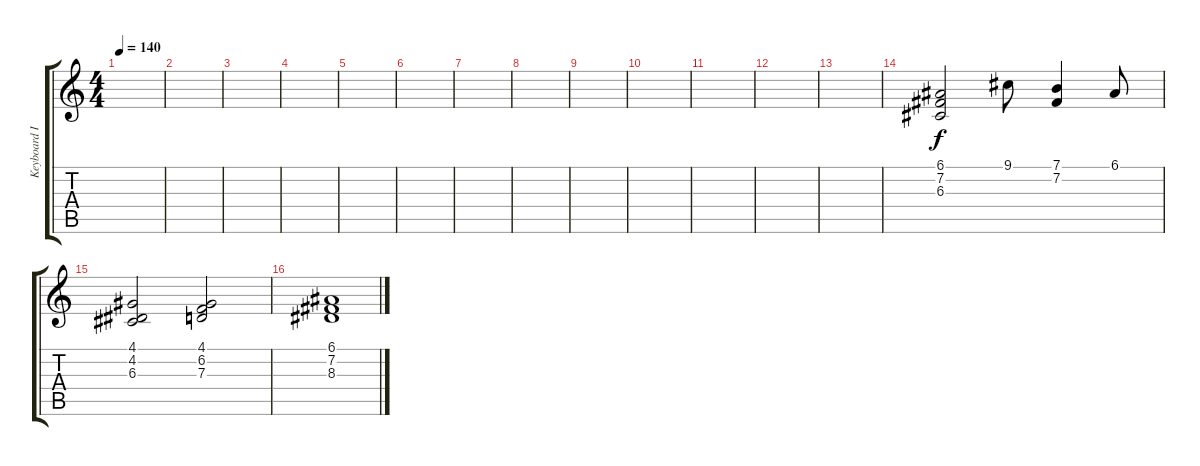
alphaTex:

\track ("Keyboard II" "Keyboard I") {instrument choiraahs}
\staff {score tabs}
\tuning (E4 B3 G3 D3 A2 E2) {hide}
\ts (4 4)
\tempo 140
\clef g2
\ks c
|
|
|
|
|
|
|
|
|
|
|
|
|
(6.1 7.2 6.3).2 9.1.8 (7.1 7.2).4 6.1.8 |
(4.1 4.2 6.3).2 (4.1 6.2 7.3).2 |
(6.1 7.2 8.3).1
